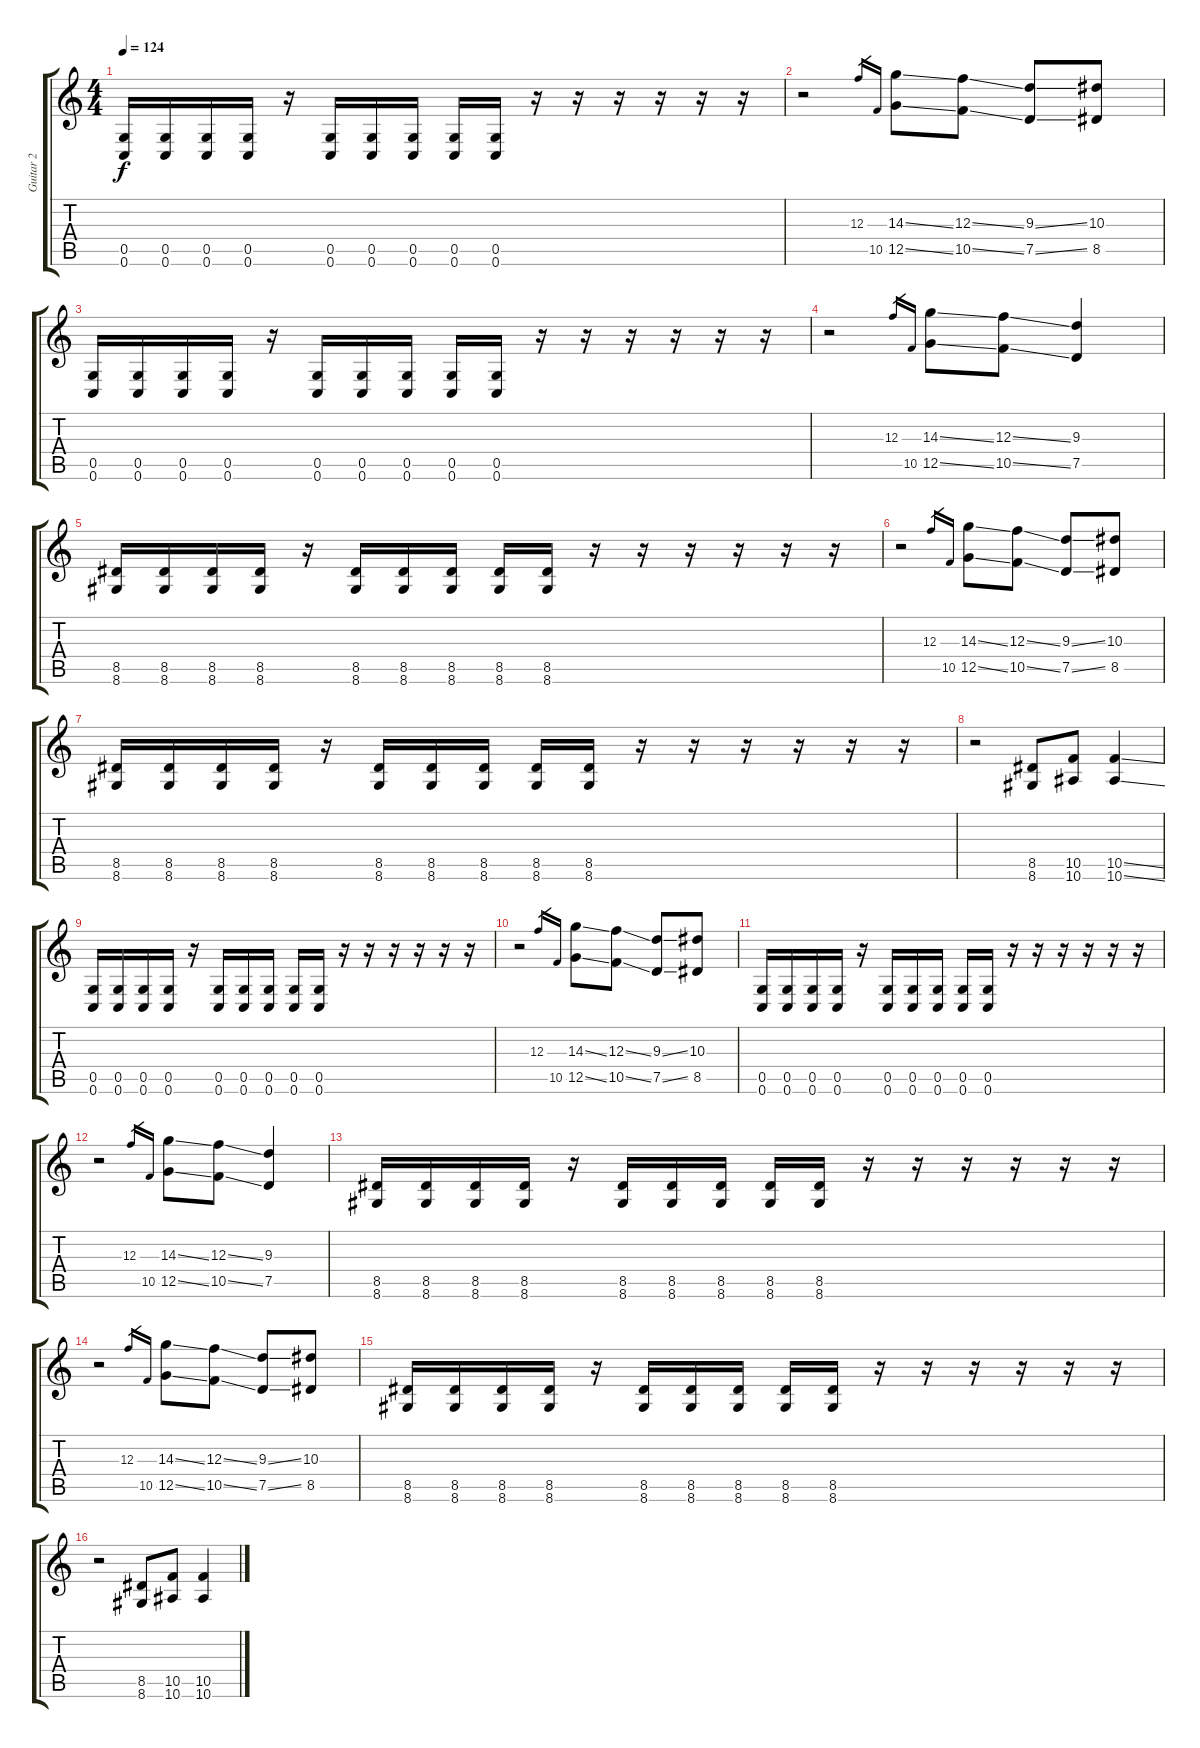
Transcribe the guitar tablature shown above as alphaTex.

\track ("Guitar 2" "Guitar 2") {instrument distortionguitar}
\staff {score tabs}
\tuning (D4 A3 F3 C3 G2 C2) {hide}
\ts (4 4)
\tempo 124
\clef g2
\ks c
(0.5 0.6).16{dy f} (0.5 0.6).16 (0.5 0.6).16 (0.5 0.6).16 r.16 (0.5 0.6).16 (0.5 0.6).16 (0.5 0.6).16 (0.5 0.6).16 (0.5 0.6).16 r.16 r.16 r.16 r.16 r.16 r.16 |
r.2 12.3.16{gr} 10.5.16{gr} (14.3{ss} 12.5{ss}).8 (12.3{ss} 10.5{ss}).8 (9.3{ss} 7.5{ss}).8 (10.3 8.5).8 |
(0.5 0.6).16 (0.5 0.6).16 (0.5 0.6).16 (0.5 0.6).16 r.16 (0.5 0.6).16 (0.5 0.6).16 (0.5 0.6).16 (0.5 0.6).16 (0.5 0.6).16 r.16 r.16 r.16 r.16 r.16 r.16 |
r.2 12.3.16{gr} 10.5.16{gr} (14.3{ss} 12.5{ss}).8 (12.3{ss} 10.5{ss}).8 (9.3 7.5).4 |
(8.5 8.6).16 (8.5 8.6).16 (8.5 8.6).16 (8.5 8.6).16 r.16 (8.5 8.6).16 (8.5 8.6).16 (8.5 8.6).16 (8.5 8.6).16 (8.5 8.6).16 r.16 r.16 r.16 r.16 r.16 r.16 |
r.2 12.3.16{gr} 10.5.16{gr} (14.3{ss} 12.5{ss}).8 (12.3{ss} 10.5{ss}).8 (9.3{ss} 7.5{ss}).8 (10.3 8.5).8 |
(8.5 8.6).16 (8.5 8.6).16 (8.5 8.6).16 (8.5 8.6).16 r.16 (8.5 8.6).16 (8.5 8.6).16 (8.5 8.6).16 (8.5 8.6).16 (8.5 8.6).16 r.16 r.16 r.16 r.16 r.16 r.16 |
r.2 (8.5 8.6).8 (10.5 10.6).8 (10.5{ss} 10.6{ss}).4 |
(0.5 0.6).16 (0.5 0.6).16 (0.5 0.6).16 (0.5 0.6).16 r.16 (0.5 0.6).16 (0.5 0.6).16 (0.5 0.6).16 (0.5 0.6).16 (0.5 0.6).16 r.16 r.16 r.16 r.16 r.16 r.16 |
r.2 12.3.16{gr} 10.5.16{gr} (14.3{ss} 12.5{ss}).8 (12.3{ss} 10.5{ss}).8 (9.3{ss} 7.5{ss}).8 (10.3 8.5).8 |
(0.5 0.6).16 (0.5 0.6).16 (0.5 0.6).16 (0.5 0.6).16 r.16 (0.5 0.6).16 (0.5 0.6).16 (0.5 0.6).16 (0.5 0.6).16 (0.5 0.6).16 r.16 r.16 r.16 r.16 r.16 r.16 |
r.2 12.3.16{gr} 10.5.16{gr} (14.3{ss} 12.5{ss}).8 (12.3{ss} 10.5{ss}).8 (9.3 7.5).4 |
(8.5 8.6).16 (8.5 8.6).16 (8.5 8.6).16 (8.5 8.6).16 r.16 (8.5 8.6).16 (8.5 8.6).16 (8.5 8.6).16 (8.5 8.6).16 (8.5 8.6).16 r.16 r.16 r.16 r.16 r.16 r.16 |
r.2 12.3.16{gr} 10.5.16{gr} (14.3{ss} 12.5{ss}).8 (12.3{ss} 10.5{ss}).8 (9.3{ss} 7.5{ss}).8 (10.3 8.5).8 |
(8.5 8.6).16 (8.5 8.6).16 (8.5 8.6).16 (8.5 8.6).16 r.16 (8.5 8.6).16 (8.5 8.6).16 (8.5 8.6).16 (8.5 8.6).16 (8.5 8.6).16 r.16 r.16 r.16 r.16 r.16 r.16 |
r.2 (8.5 8.6).8 (10.5 10.6).8 (10.5{ss} 10.6{ss}).4
